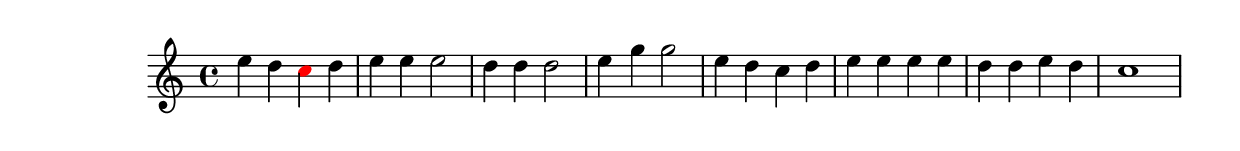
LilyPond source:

\version "2.18.2"
\language "english"

\header {
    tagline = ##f
}

\layout {}

\paper {}

\score {
    \new Staff
    {
        {   % measure
            \time 4/4
            \tweak color #black
            e''4
            \tweak color #black
            d''4
            \tweak color #red
            c''4
            d''4
        }   % measure
        {   % measure
            e''4
            e''4
            e''2
        }   % measure
        {   % measure
            d''4
            d''4
            d''2
        }   % measure
        {   % measure
            e''4
            g''4
            g''2
        }   % measure
        {   % measure
            e''4
            d''4
            c''4
            d''4
        }   % measure
        {   % measure
            e''4
            e''4
            e''4
            e''4
        }   % measure
        {   % measure
            d''4
            d''4
            e''4
            d''4
        }   % measure
        {   % measure
            c''1
        }   % measure
    }
}